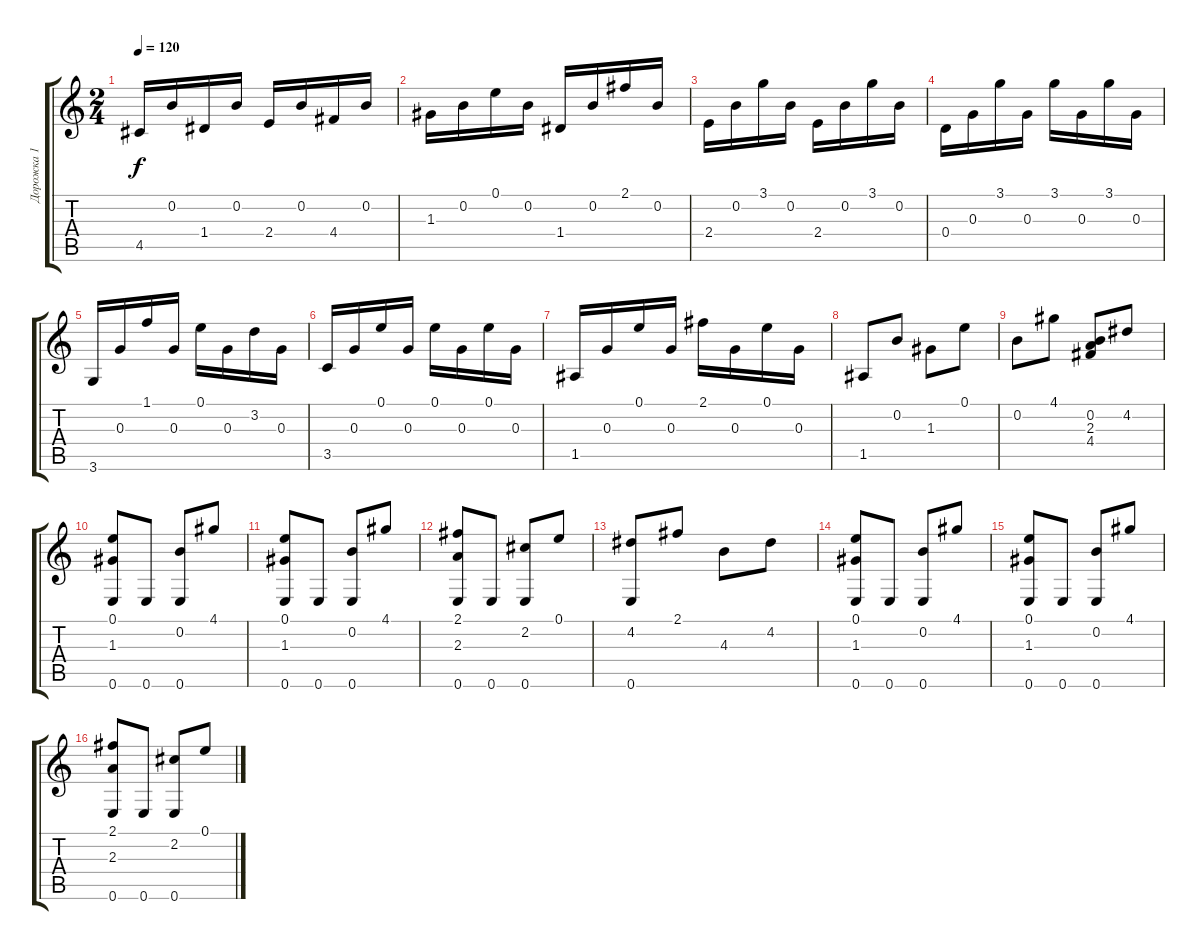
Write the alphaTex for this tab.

\track ("Дорожка 1" "Дорожка 1") {instrument acousticguitarnylon}
\staff {score tabs}
\tuning (E4 B3 G3 D3 A2 E2) {hide}
\ts (2 4)
\tempo 120
\clef g2
\ks c
4.5.16{dy f} 0.2.16 1.4.16 0.2.16 2.4.16 0.2.16 4.4.16 0.2.16 |
1.3.16 0.2.16 0.1.16 0.2.16 1.4.16 0.2.16 2.1.16 0.2.16 |
2.4.16 0.2.16 3.1.16 0.2.16 2.4.16 0.2.16 3.1.16 0.2.16 |
0.4.16 0.3.16 3.1.16 0.3.16 3.1.16 0.3.16 3.1.16 0.3.16 |
3.6.16 0.3.16 1.1.16 0.3.16 0.1.16 0.3.16 3.2.16 0.3.16 |
3.5.16 0.3.16 0.1.16 0.3.16 0.1.16 0.3.16 0.1.16 0.3.16 |
1.5.16 0.3.16 0.1.16 0.3.16 2.1.16 0.3.16 0.1.16 0.3.16 |
1.5.8 0.2.8 1.3.8 0.1.8 |
0.2.8 4.1.8 (0.2 2.3 4.4).8 4.2.8 |
(0.1 1.3 0.6).8 0.6.8 (0.2 0.6).8 4.1.8 |
(0.1 1.3 0.6).8 0.6.8 (0.2 0.6).8 4.1.8 |
(2.1 2.3 0.6).8 0.6.8 (2.2 0.6).8 0.1.8 |
(4.2 0.6).8 2.1.8 4.3.8 4.2.8 |
(0.1 1.3 0.6).8 0.6.8 (0.2 0.6).8 4.1.8 |
(0.1 1.3 0.6).8 0.6.8 (0.2 0.6).8 4.1.8 |
(2.1 2.3 0.6).8 0.6.8 (2.2 0.6).8 0.1.8
